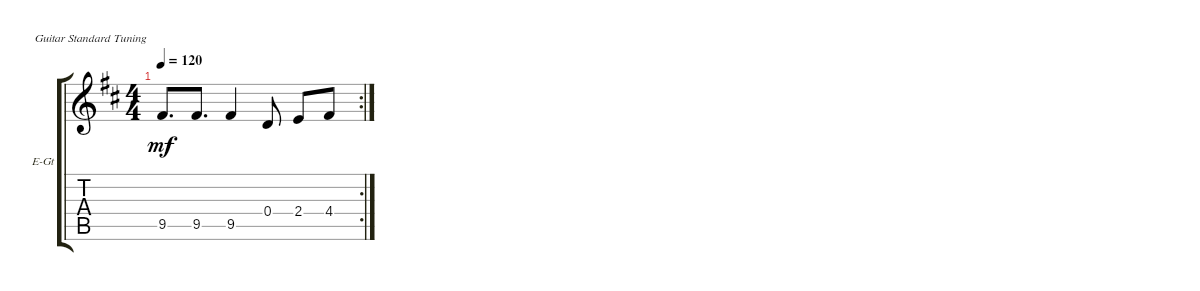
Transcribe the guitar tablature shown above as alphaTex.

\defaultSystemsLayout 4
\bracketExtendMode groupsimilarinstruments
\firstSystemTrackNameOrientation horizontal
\otherSystemsTrackNameOrientation horizontal
\track ("ПРАВОЕ УХО+СОЛО" "E-Gt") {instrument electricguitarclean}
\staff {score tabs}
\tuning (E4 B3 G3 D3 A2 E2)
\rc 2
\ts (4 4)
\tempo 120
\clef g2
\ks d
9.5.8{d dy mf} 9.5.8{d} 9.5.4 0.4.8 2.4.8 4.4.8
